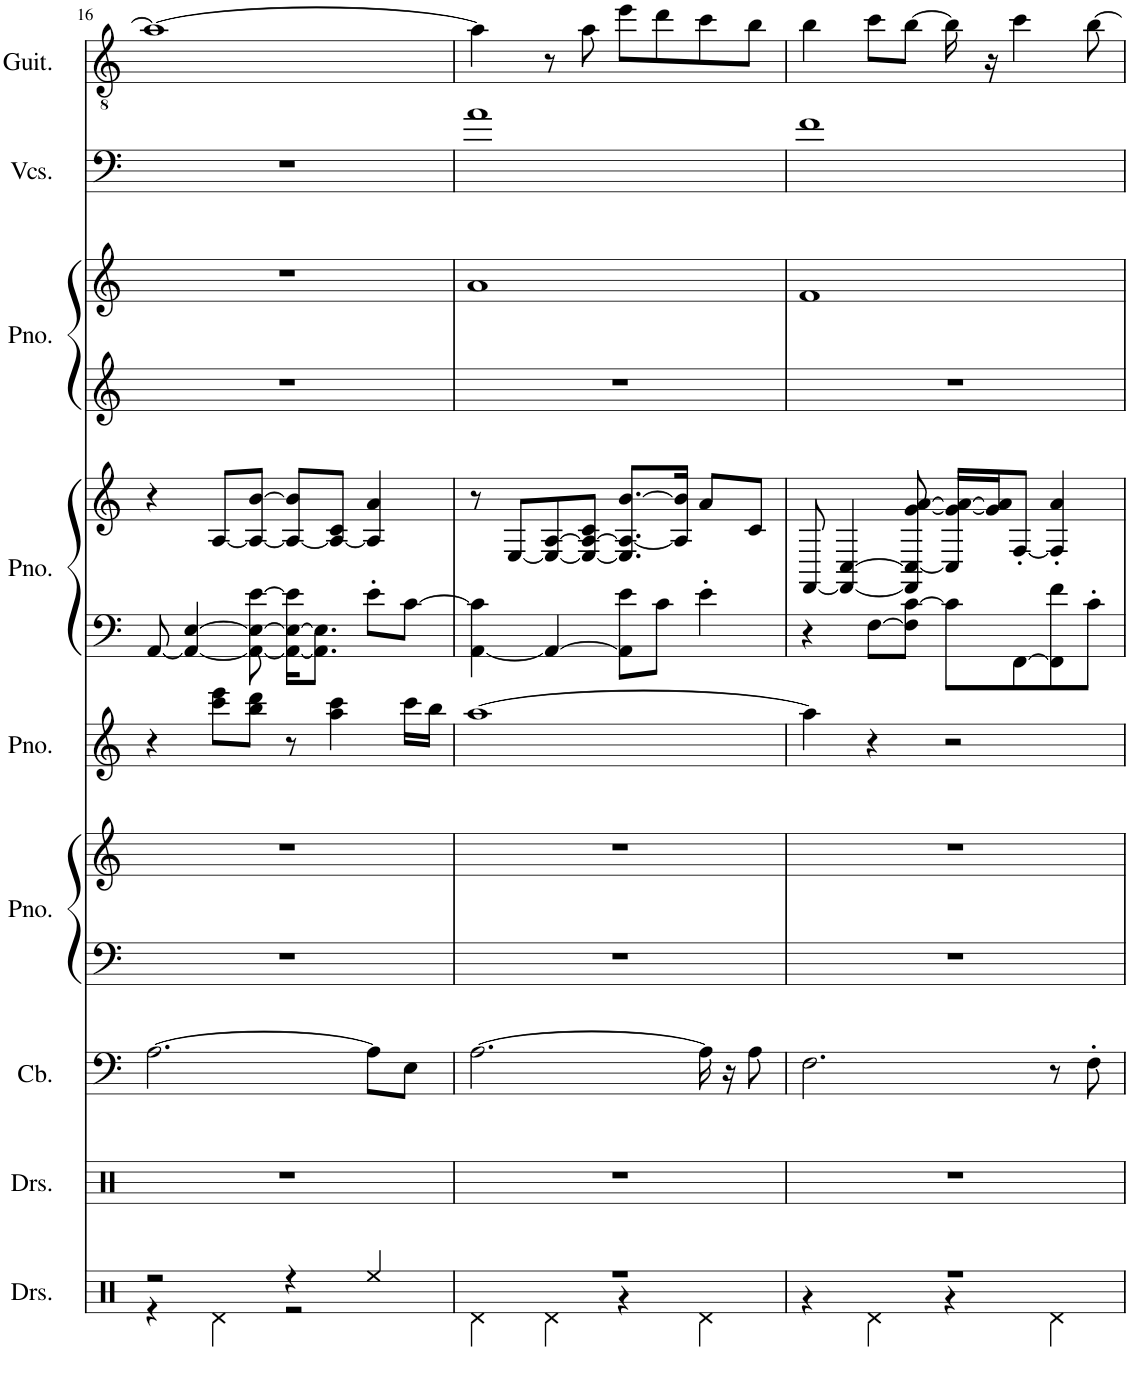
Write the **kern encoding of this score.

**kern	**kern	**kern	**kern	**kern	**kern	**kern	**kern	**kern	**kern	**kern	**kern
*part9	*part8	*part7	*part6	*part6	*part5	*part4	*part4	*part3	*part3	*part2	*part1
*staff12	*staff11	*staff10	*staff9	*staff8	*staff7	*staff6	*staff5	*staff4	*staff3	*staff2	*staff1
*I"Drumset	*I"Drumset	*I"Contrabass	*I"Piano	*	*I"Piano	*I"Piano	*	*I"Piano	*	*I"Violoncellos	*I"Classical Guitar
*I'Drs.	*I'Drs.	*I'Cb.	*I'Pno.	*	*I'Pno.	*I'Pno.	*	*I'Pno.	*	*I'Vcs.	*I'Guit.
!!LO:PB:g=z
*clefX	*clefX	*clefF4	*clefF4	*clefG2	*clefG2	*clefF4	*clefG2	*clefG2	*clefG2	*clefF4	*clefGv2
*	*	*Trd7c12	*	*	*	*	*	*	*	*	*
*k[]	*k[]	*k[]	*k[]	*k[]	*k[]	*k[]	*k[]	*k[]	*k[]	*k[]	*k[]
*M4/4	*M4/4	*M4/4	*M4/4	*M4/4	*M4/4	*M4/4	*M4/4	*M4/4	*M4/4	*M4/4	*M4/4
=16	=16	=16	=16	=16	=16	=16	=16	=16	=16	=16	=16
*^	*	*	*	*	*	*	*	*	*	*	*
2r	4r	1r	[2.A\	1r	1r	4r	[8AA/	4r	1r	1r	1r	1a_
.	.	.	.	.	.	.	4AA/_ [4E/	.	.	.	.	.
.	4Rd\	.	.	.	.	8ccc\ 8eee\L	.	[8A/L	.	.	.	.
.	.	.	.	.	.	8bb\ 8ddd\J	8AA\_ 8E\_ [8e\	8A/_ [8b/J	.	.	.	.
4r	2r	.	.	.	.	8r	16AA\_ 16E\_ 16e\]KL	8A/_ 8b/]L	.	.	.	.
.	.	.	.	.	.	.	8.AA\] 8.E\]J	.	.	.	.	.
.	.	.	.	.	.	4aa\ 4ccc\	.	8A/_ 8c/J	.	.	.	.
4Ree/	.	.	8A\L]	.	.	.	8e'\L	4A/] 4a/	.	.	.	.
.	.	.	8E\J	.	.	16ccc\LL	[8c\J	.	.	.	.	.
.	.	.	.	.	.	16bb\JJ	.	.	.	.	.	.
=17	=17	=17	=17	=17	=17	=17	=17	=17	=17	=17	=17	=17
1r	4Rd\	1r	[2.A\	1r	1r	[1aa	[4AA\ 4c\]	8r	1r	1a	1a	4a\]
.	.	.	.	.	.	.	.	[8E/L	.	.	.	.
.	4Rd\	.	.	.	.	.	4AA/_	8E/_ [8A/	.	.	.	8r
.	.	.	.	.	.	.	.	8E/_ 8A/_ 8c/J	.	.	.	8a\
.	4r	.	.	.	.	.	8AA\] 8e\L	8.E/] 8.A/_ [8.b/L	.	.	.	8ee\L
.	.	.	.	.	.	.	8c\J	.	.	.	.	8dd\
.	.	.	.	.	.	.	.	16A/] 16b/]Jk	.	.	.	.
.	4Rd\	.	16A\]	.	.	.	4e'\	8a/L	.	.	.	8cc\
.	.	.	16r	.	.	.	.	.	.	.	.	.
.	.	.	8A\	.	.	.	.	8c/J	.	.	.	8b\J
=18	=18	=18	=18	=18	=18	=18	=18	=18	=18	=18	=18	=18
1r	4r	1r	2.F\	1r	1r	4aa\]	4r	[8FF/	1r	1f	1f	4b\
.	.	.	.	.	.	.	.	4FF/_ [4C/	.	.	.	.
.	4Rd\	.	.	.	.	4r	[8F\L	.	.	.	.	8cc\L
.	.	.	.	.	.	.	8F\] [8c\J	8FF/] 8C/_ [8g/ [8a/	.	.	.	[8b\J
.	4r	.	.	.	.	2r	8c\L]	16C/] 16g/_ 16a/_LL	.	.	.	16b\]
.	.	.	.	.	.	.	.	16g/] 16a/]J	.	.	.	16r
.	.	.	.	.	.	.	[8FF\	[8F'/J	.	.	.	4cc\
.	4Rd\	.	8r	.	.	.	8FF\] 8f\	4F/]' 4a/'	.	.	.	.
.	.	.	8F'\	.	.	.	8c'\J	.	.	.	.	[8b\
*v	*v	*	*	*	*	*	*	*	*	*	*	*
=	=	=	=	=	=	=	=	=	=	=	=
*-	*-	*-	*-	*-	*-	*-	*-	*-	*-	*-	*-
